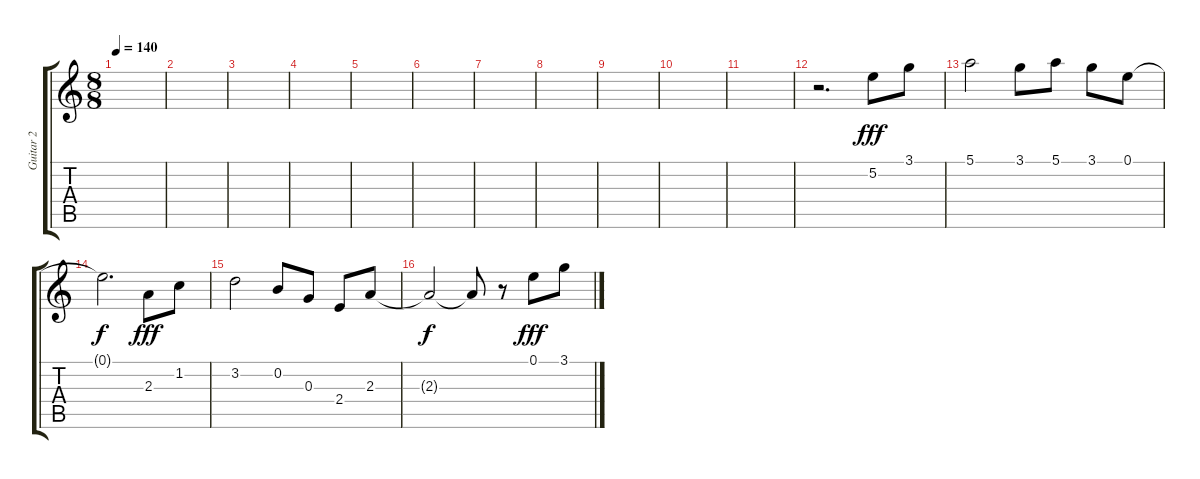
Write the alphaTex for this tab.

\track ("Guitar 2" "Guitar 2") {instrument distortionguitar}
\staff {score tabs}
\tuning (E4 B3 G3 D3 A2 E2) {hide}
\ts (8 8)
\tempo 140
\clef g2
\ks c
|
|
|
|
|
|
|
|
|
|
|
r.2{d} 5.2.8{dy fff} 3.1.8 |
5.1.2 3.1.8 5.1.8 3.1.8 0.1.8 |
0.1{t}.2{d dy f} 2.3.8{dy fff} 1.2.8 |
3.2.2 0.2.8 0.3.8 2.4.8 2.3.8 |
2.3{t}.2{dy f} 2.3{t}.8 r.8 0.1.8{dy fff} 3.1.8
